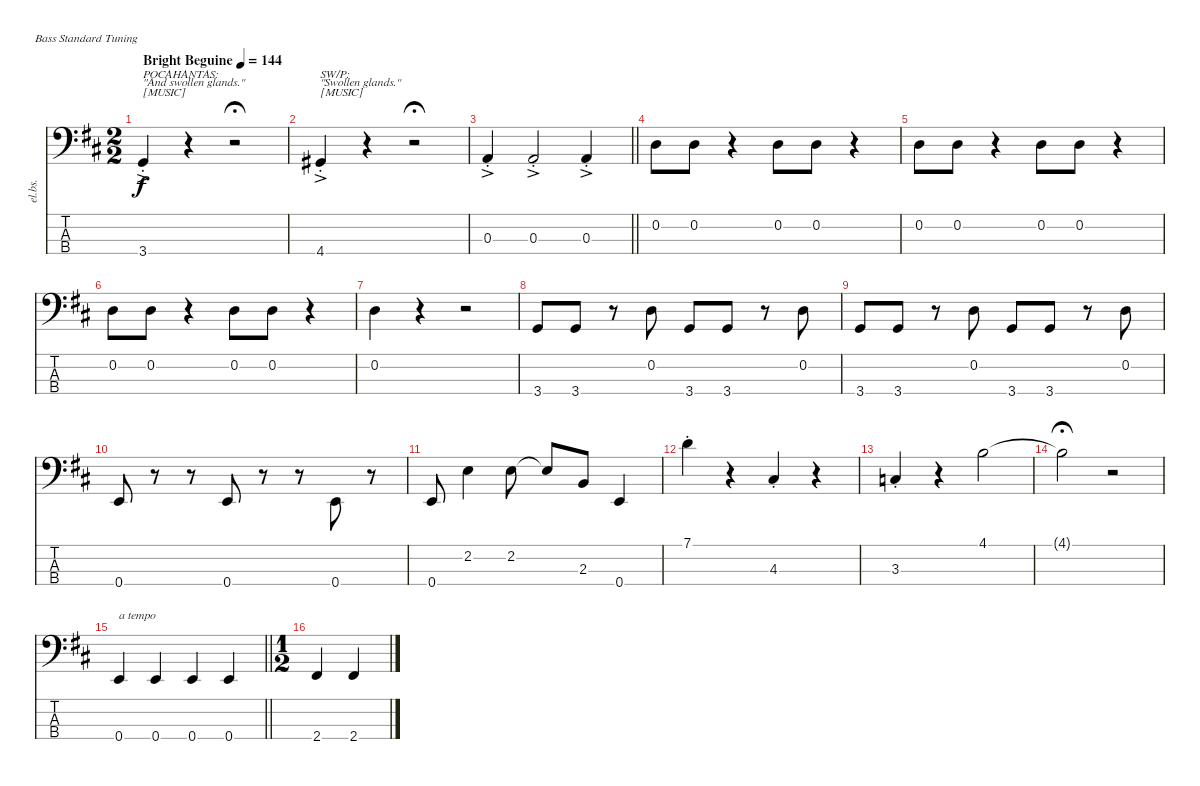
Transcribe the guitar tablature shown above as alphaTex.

\defaultSystemsLayout 4
\bracketExtendMode nobrackets
\track ("Electric Bass" "el.bs.") {defaultSystemsLayout 6 multiBarRest instrument electricbassfinger}
\staff {score tabs}
\tuning (G2 D2 A1 E1)
\ts (2 2)
\beaming (8 4 4)
\tempo (144 "Bright Beguine")
\clef f4
\ks d
3.4{ac st acc forcenatural}.4{txt "POCAHANTAS:\n\"And swollen glands.\"\n[MUSIC]" dy f instrument electricbassfinger beam Up} r.4{beam Down} r.2{fermata (medium 0.5) beam Down} |
4.4{ac st acc #}.4{txt "SW/P:\n\"Swollen glands.\"\n[MUSIC]" beam Up} r.4{beam Down} r.2{fermata (medium 0.5) beam Down} |
\barLineRight lightlight
0.3{ac st acc forcenatural}.4{beam Up} 0.3{ac st acc forcenatural}.2{beam Up} 0.3{ac st acc forcenatural}.4{beam Up} |
0.2{acc forcenatural}.8{beam Down} 0.2{acc forcenatural}.8{beam Down} r.4{beam Down} 0.2{acc forcenatural}.8{beam Down} 0.2{acc forcenatural}.8{beam Down} r.4{beam Down} |
0.2{acc forcenatural}.8{beam Down} 0.2{acc forcenatural}.8{beam Down} r.4{beam Down} 0.2{acc forcenatural}.8{beam Down} 0.2{acc forcenatural}.8{beam Down} r.4{beam Down} |
0.2{acc forcenatural}.8{beam Down} 0.2{acc forcenatural}.8{beam Down} r.4{beam Down} 0.2{acc forcenatural}.8{beam Down} 0.2{acc forcenatural}.8{beam Down} r.4{beam Down} |
0.2{acc forcenatural}.4{beam Down} r.4{beam Down} r.2{beam Down} |
3.4{acc forcenatural}.8{beam Up} 3.4{acc forcenatural}.8{beam Up beam split} r.8{beam Down beam split} 0.2{acc forcenatural}.8{beam Down} 3.4{acc forcenatural}.8{beam Up} 3.4{acc forcenatural}.8{beam Up beam split} r.8{beam Down beam split} 0.2{acc forcenatural}.8{beam Down} |
3.4{acc forcenatural}.8{beam Up} 3.4{acc forcenatural}.8{beam Up beam split} r.8{beam Down beam split} 0.2{acc forcenatural}.8{beam Down} 3.4{acc forcenatural}.8{beam Up} 3.4{acc forcenatural}.8{beam Up beam split} r.8{beam Down beam split} 0.2{acc forcenatural}.8{beam Down} |
0.4{acc forcenatural}.8{beam Up beam split} r.8{beam Down beam split} r.8{beam Down beam split} 0.4{acc forcenatural}.8{beam Up} r.8{beam Down} r.8{beam Down} 0.4{acc forcenatural}.8{beam Up} r.8{beam Down} |
0.4{acc forcenatural}.8{beam Up} 2.2{acc forcenatural}.4{beam Down} 2.2{acc forcenatural}.8{beam Down} 2.2{t acc forcenatural}.8{beam Up} 2.3{acc forcenatural}.8{beam Up} 0.4{acc forcenatural}.4{beam Up} |
7.1{st acc forcenatural}.4{beam Down} r.4{beam Down} 4.3{st acc #}.4{beam Up} r.4{beam Down} |
3.3{st acc forcenatural}.4{beam Up} r.4{beam Down} 4.1{acc forcenatural}.2{beam Down} |
4.1{t acc forcenatural}.2{fermata (medium 0.5) beam Down} r.2{beam Down} |
\barLineRight lightlight
0.4{acc forcenatural}.4{txt "a tempo" beam Up} 0.4{acc forcenatural}.4{beam Up} 0.4{acc forcenatural}.4{beam Up} 0.4{acc forcenatural}.4{beam Up} |
\ts (1 2)
\beaming (8 4)
2.4{acc #}.4{beam Up} 2.4{acc #}.4{beam Up}
